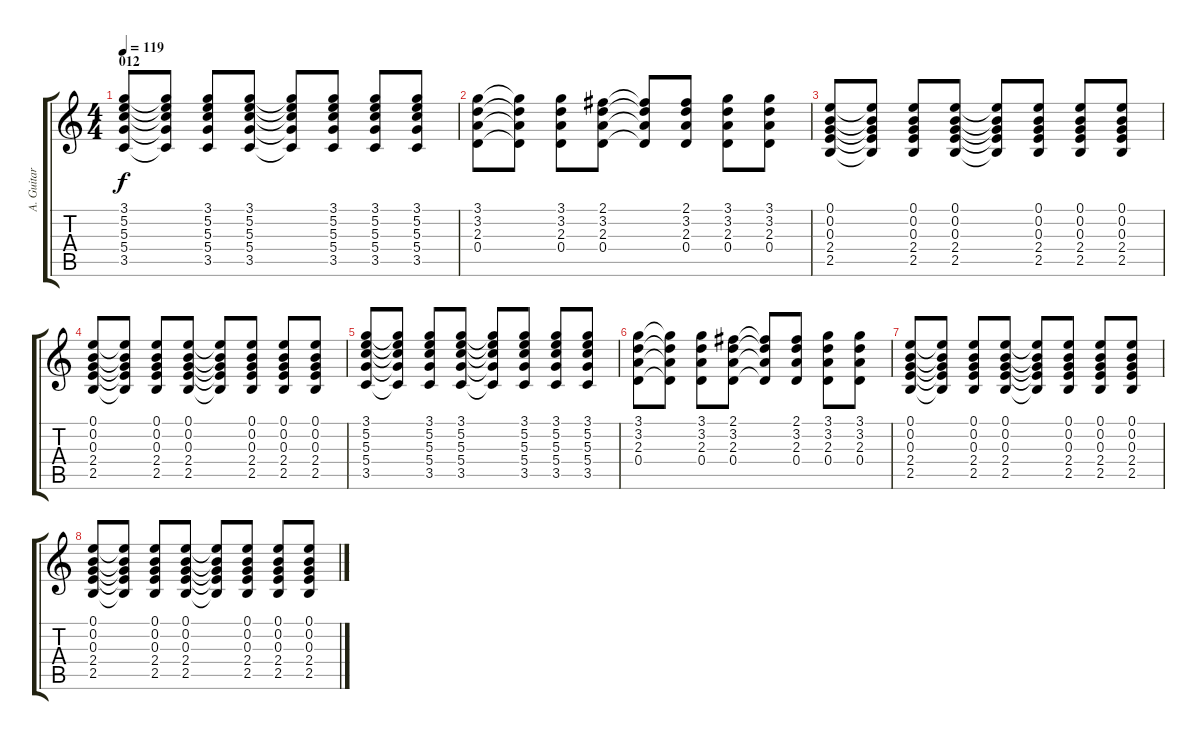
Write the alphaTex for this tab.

\track ("A. Guitar" "A. Guitar") {instrument acousticguitarsteel}
\staff {score tabs}
\tuning (E4 B3 G3 D3 A2 E2) {hide}
\ts (4 4)
\section ("" "012")
\tempo 119
\clef g2
\ks c
(3.1 5.2 5.3 5.4 3.5).8{dy f} (3.1{t} 5.2{t} 5.3{t} 5.4{t} 3.5{t}).8 (3.1 5.2 5.3 5.4 3.5).8 (3.1 5.2 5.3 5.4 3.5).8 (3.1{t} 5.2{t} 5.3{t} 5.4{t} 3.5{t}).8 (3.1 5.2 5.3 5.4 3.5).8 (3.1 5.2 5.3 5.4 3.5).8 (3.1 5.2 5.3 5.4 3.5).8 |
(3.1 3.2 2.3 0.4).8 (3.1{t} 3.2{t} 2.3{t} 0.4{t}).8 (3.1 3.2 2.3 0.4).8 (2.1 3.2 2.3 0.4).8 (2.1{t} 3.2{t} 2.3{t} 0.4{t}).8 (2.1 3.2 2.3 0.4).8 (3.1 3.2 2.3 0.4).8 (3.1 3.2 2.3 0.4).8 |
(0.1 0.2 0.3 2.4 2.5).8 (0.1{t} 0.2{t} 0.3{t} 2.4{t} 2.5{t}).8 (0.1 0.2 0.3 2.4 2.5).8 (0.1 0.2 0.3 2.4 2.5).8 (0.1{t} 0.2{t} 0.3{t} 2.4{t} 2.5{t}).8 (0.1 0.2 0.3 2.4 2.5).8 (0.1 0.2 0.3 2.4 2.5).8 (0.1 0.2 0.3 2.4 2.5).8 |
(0.1 0.2 0.3 2.4 2.5).8 (0.1{t} 0.2{t} 0.3{t} 2.4{t} 2.5{t}).8 (0.1 0.2 0.3 2.4 2.5).8 (0.1 0.2 0.3 2.4 2.5).8 (0.1{t} 0.2{t} 0.3{t} 2.4{t} 2.5{t}).8 (0.1 0.2 0.3 2.4 2.5).8 (0.1 0.2 0.3 2.4 2.5).8 (0.1 0.2 0.3 2.4 2.5).8 |
(3.1 5.2 5.3 5.4 3.5).8 (3.1{t} 5.2{t} 5.3{t} 5.4{t} 3.5{t}).8 (3.1 5.2 5.3 5.4 3.5).8 (3.1 5.2 5.3 5.4 3.5).8 (3.1{t} 5.2{t} 5.3{t} 5.4{t} 3.5{t}).8 (3.1 5.2 5.3 5.4 3.5).8 (3.1 5.2 5.3 5.4 3.5).8 (3.1 5.2 5.3 5.4 3.5).8 |
(3.1 3.2 2.3 0.4).8 (3.1{t} 3.2{t} 2.3{t} 0.4{t}).8 (3.1 3.2 2.3 0.4).8 (2.1 3.2 2.3 0.4).8 (2.1{t} 3.2{t} 2.3{t} 0.4{t}).8 (2.1 3.2 2.3 0.4).8 (3.1 3.2 2.3 0.4).8 (3.1 3.2 2.3 0.4).8 |
(0.1 0.2 0.3 2.4 2.5).8 (0.1{t} 0.2{t} 0.3{t} 2.4{t} 2.5{t}).8 (0.1 0.2 0.3 2.4 2.5).8 (0.1 0.2 0.3 2.4 2.5).8 (0.1{t} 0.2{t} 0.3{t} 2.4{t} 2.5{t}).8 (0.1 0.2 0.3 2.4 2.5).8 (0.1 0.2 0.3 2.4 2.5).8 (0.1 0.2 0.3 2.4 2.5).8 |
(0.1 0.2 0.3 2.4 2.5).8 (0.1{t} 0.2{t} 0.3{t} 2.4{t} 2.5{t}).8 (0.1 0.2 0.3 2.4 2.5).8 (0.1 0.2 0.3 2.4 2.5).8 (0.1{t} 0.2{t} 0.3{t} 2.4{t} 2.5{t}).8 (0.1 0.2 0.3 2.4 2.5).8 (0.1 0.2 0.3 2.4 2.5).8 (0.1 0.2 0.3 2.4 2.5).8
